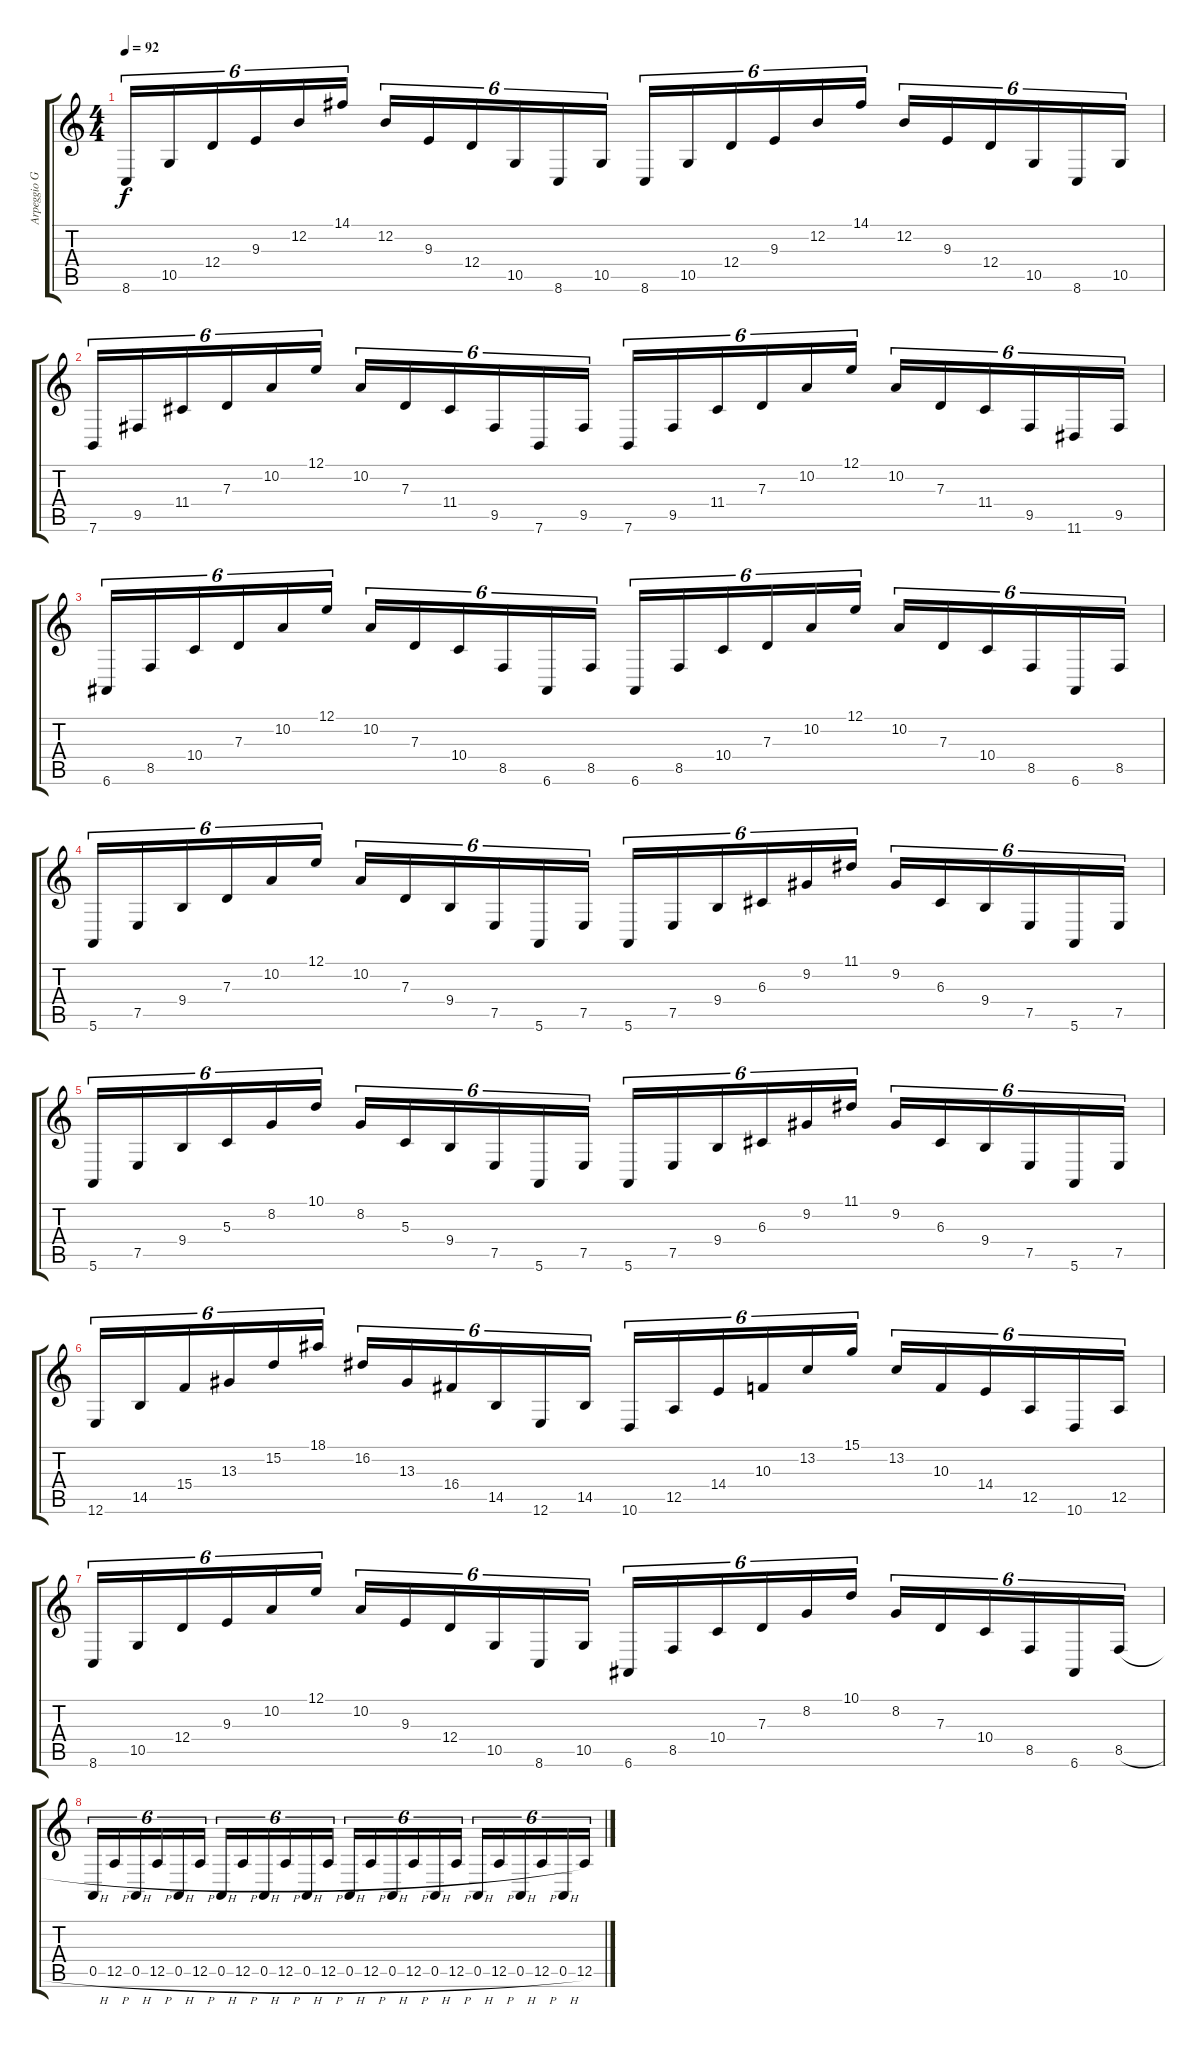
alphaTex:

\track ("Arpeggio Guitar" "Arpeggio G") {instrument lead4chiff}
\staff {score tabs}
\tuning (E4 B3 G3 D3 A2 E2) {hide}
\ts (4 4)
\tempo 92
\clef g2
\ks c
8.6.16{tu (6 4) dy f} 10.5.16{tu (6 4)} 12.4.16{tu (6 4)} 9.3.16{tu (6 4)} 12.2.16{tu (6 4)} 14.1.16{tu (6 4)} 12.2.16{tu (6 4)} 9.3.16{tu (6 4)} 12.4.16{tu (6 4)} 10.5.16{tu (6 4)} 8.6.16{tu (6 4)} 10.5.16{tu (6 4)} 8.6.16{tu (6 4)} 10.5.16{tu (6 4)} 12.4.16{tu (6 4)} 9.3.16{tu (6 4)} 12.2.16{tu (6 4)} 14.1.16{tu (6 4)} 12.2.16{tu (6 4)} 9.3.16{tu (6 4)} 12.4.16{tu (6 4)} 10.5.16{tu (6 4)} 8.6.16{tu (6 4)} 10.5.16{tu (6 4)} |
7.6.16{tu (6 4)} 9.5.16{tu (6 4)} 11.4.16{tu (6 4)} 7.3.16{tu (6 4)} 10.2.16{tu (6 4)} 12.1.16{tu (6 4)} 10.2.16{tu (6 4)} 7.3.16{tu (6 4)} 11.4.16{tu (6 4)} 9.5.16{tu (6 4)} 7.6.16{tu (6 4)} 9.5.16{tu (6 4)} 7.6.16{tu (6 4)} 9.5.16{tu (6 4)} 11.4.16{tu (6 4)} 7.3.16{tu (6 4)} 10.2.16{tu (6 4)} 12.1.16{tu (6 4)} 10.2.16{tu (6 4)} 7.3.16{tu (6 4)} 11.4.16{tu (6 4)} 9.5.16{tu (6 4)} 11.6.16{tu (6 4)} 9.5.16{tu (6 4)} |
6.6.16{tu (6 4)} 8.5.16{tu (6 4)} 10.4.16{tu (6 4)} 7.3.16{tu (6 4)} 10.2.16{tu (6 4)} 12.1.16{tu (6 4)} 10.2.16{tu (6 4)} 7.3.16{tu (6 4)} 10.4.16{tu (6 4)} 8.5.16{tu (6 4)} 6.6.16{tu (6 4)} 8.5.16{tu (6 4)} 6.6.16{tu (6 4)} 8.5.16{tu (6 4)} 10.4.16{tu (6 4)} 7.3.16{tu (6 4)} 10.2.16{tu (6 4)} 12.1.16{tu (6 4)} 10.2.16{tu (6 4)} 7.3.16{tu (6 4)} 10.4.16{tu (6 4)} 8.5.16{tu (6 4)} 6.6.16{tu (6 4)} 8.5.16{tu (6 4)} |
5.6.16{tu (6 4)} 7.5.16{tu (6 4)} 9.4.16{tu (6 4)} 7.3.16{tu (6 4)} 10.2.16{tu (6 4)} 12.1.16{tu (6 4)} 10.2.16{tu (6 4)} 7.3.16{tu (6 4)} 9.4.16{tu (6 4)} 7.5.16{tu (6 4)} 5.6.16{tu (6 4)} 7.5.16{tu (6 4)} 5.6.16{tu (6 4)} 7.5.16{tu (6 4)} 9.4.16{tu (6 4)} 6.3.16{tu (6 4)} 9.2.16{tu (6 4)} 11.1.16{tu (6 4)} 9.2.16{tu (6 4)} 6.3.16{tu (6 4)} 9.4.16{tu (6 4)} 7.5.16{tu (6 4)} 5.6.16{tu (6 4)} 7.5.16{tu (6 4)} |
5.6.16{tu (6 4)} 7.5.16{tu (6 4)} 9.4.16{tu (6 4)} 5.3.16{tu (6 4)} 8.2.16{tu (6 4)} 10.1.16{tu (6 4)} 8.2.16{tu (6 4)} 5.3.16{tu (6 4)} 9.4.16{tu (6 4)} 7.5.16{tu (6 4)} 5.6.16{tu (6 4)} 7.5.16{tu (6 4)} 5.6.16{tu (6 4)} 7.5.16{tu (6 4)} 9.4.16{tu (6 4)} 6.3.16{tu (6 4)} 9.2.16{tu (6 4)} 11.1.16{tu (6 4)} 9.2.16{tu (6 4)} 6.3.16{tu (6 4)} 9.4.16{tu (6 4)} 7.5.16{tu (6 4)} 5.6.16{tu (6 4)} 7.5.16{tu (6 4)} |
12.6.16{tu (6 4)} 14.5.16{tu (6 4)} 15.4.16{tu (6 4)} 13.3.16{tu (6 4)} 15.2.16{tu (6 4)} 18.1.16{tu (6 4)} 16.2.16{tu (6 4)} 13.3.16{tu (6 4)} 16.4.16{tu (6 4)} 14.5.16{tu (6 4)} 12.6.16{tu (6 4)} 14.5.16{tu (6 4)} 10.6.16{tu (6 4)} 12.5.16{tu (6 4)} 14.4.16{tu (6 4)} 10.3.16{tu (6 4)} 13.2.16{tu (6 4)} 15.1.16{tu (6 4)} 13.2.16{tu (6 4)} 10.3.16{tu (6 4)} 14.4.16{tu (6 4)} 12.5.16{tu (6 4)} 10.6.16{tu (6 4)} 12.5.16{tu (6 4)} |
8.6.16{tu (6 4)} 10.5.16{tu (6 4)} 12.4.16{tu (6 4)} 9.3.16{tu (6 4)} 10.2.16{tu (6 4)} 12.1.16{tu (6 4)} 10.2.16{tu (6 4)} 9.3.16{tu (6 4)} 12.4.16{tu (6 4)} 10.5.16{tu (6 4)} 8.6.16{tu (6 4)} 10.5.16{tu (6 4)} 6.6.16{tu (6 4)} 8.5.16{tu (6 4)} 10.4.16{tu (6 4)} 7.3.16{tu (6 4)} 8.2.16{tu (6 4)} 10.1.16{tu (6 4)} 8.2.16{tu (6 4)} 7.3.16{tu (6 4)} 10.4.16{tu (6 4)} 8.5.16{tu (6 4)} 6.6.16{tu (6 4)} 8.5{h}.16{tu (6 4)} |
0.5{h}.16{tu (6 4)} 12.5{h}.16{tu (6 4)} 0.5{h}.16{tu (6 4)} 12.5{h}.16{tu (6 4)} 0.5{h}.16{tu (6 4)} 12.5{h}.16{tu (6 4)} 0.5{h}.16{tu (6 4)} 12.5{h}.16{tu (6 4)} 0.5{h}.16{tu (6 4)} 12.5{h}.16{tu (6 4)} 0.5{h}.16{tu (6 4)} 12.5{h}.16{tu (6 4)} 0.5{h}.16{tu (6 4)} 12.5{h}.16{tu (6 4)} 0.5{h}.16{tu (6 4)} 12.5{h}.16{tu (6 4)} 0.5{h}.16{tu (6 4)} 12.5{h}.16{tu (6 4)} 0.5{h}.16{tu (6 4)} 12.5{h}.16{tu (6 4)} 0.5{h}.16{tu (6 4)} 12.5{h}.16{tu (6 4)} 0.5{h}.16{tu (6 4)} 12.5.16{tu (6 4)}
